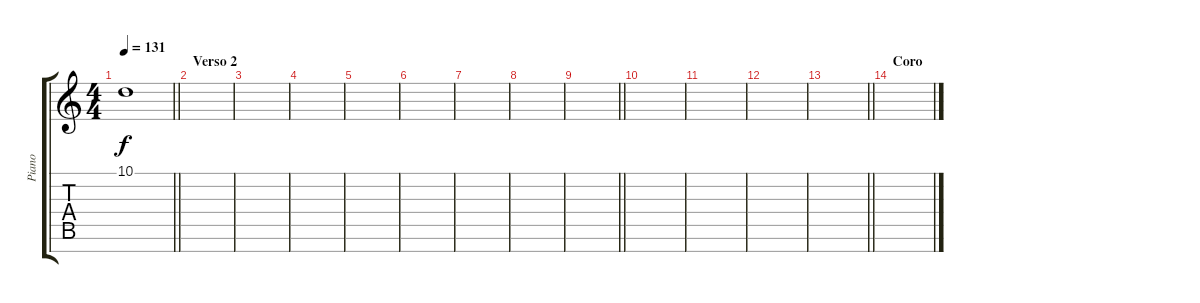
\track ("Piano" "Piano") {instrument acousticgrandpiano}
\staff {score tabs}
\tuning (E4 B3 G3 D3 A2 E2 B1) {hide}
\ts (4 4)
\tempo 131
\clef g2
\barLineRight lightlight
\ks c
10.1{t}.1{dy f} |
\section ("" "Verso 2")
|
|
|
|
|
|
|
\barLineRight lightlight
|
|
|
|
\barLineRight lightlight
|
\section ("" "Coro")
